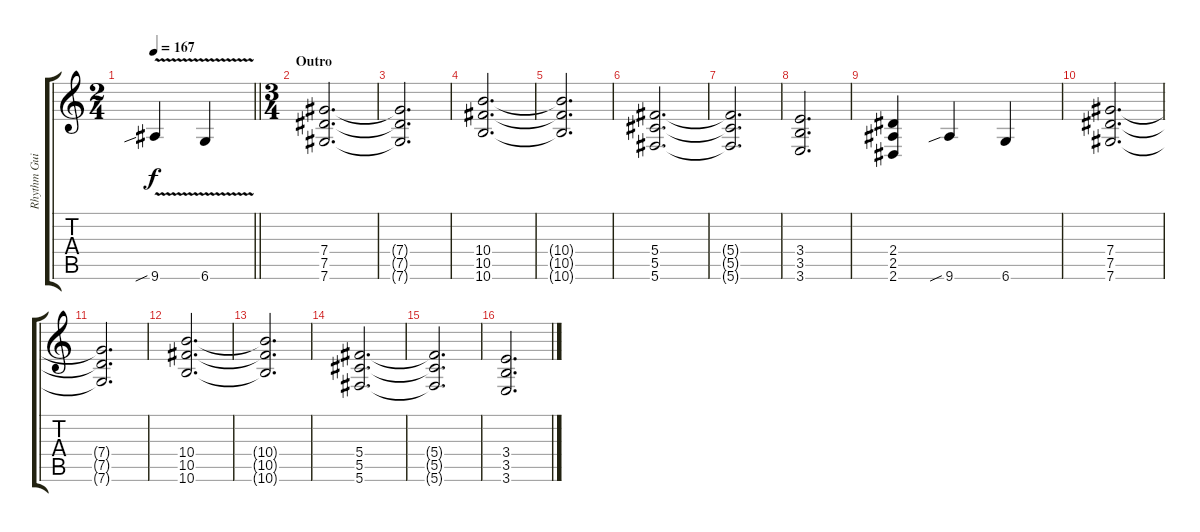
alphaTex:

\track ("Rhythm Guitar II" "Rhythm Gui") {instrument overdrivenguitar}
\staff {score tabs}
\tuning (Eb4 Bb3 Gb3 Db3 Ab2 Db2) {hide}
\ts (2 4)
\tempo 167
\clef g2
\barLineRight lightlight
\ks c
9.6{v sib}.4{dy f} 6.6{v}.4 |
\ts (3 4)
\section ("" "Outro")
(7.4 7.5 7.6).2{d} |
(7.4{t} 7.5{t} 7.6{t}).2{d} |
(10.4 10.5 10.6).2{d} |
(10.4{t} 10.5{t} 10.6{t}).2{d} |
(5.4 5.5 5.6).2{d} |
(5.4{t} 5.5{t} 5.6{t}).2{d} |
(3.4 3.5 3.6).2{d} |
(2.4 2.5 2.6).4 9.6{sib}.4 6.6.4 |
(7.4 7.5 7.6).2{d} |
(7.4{t} 7.5{t} 7.6{t}).2{d} |
(10.4 10.5 10.6).2{d} |
(10.4{t} 10.5{t} 10.6{t}).2{d} |
(5.4 5.5 5.6).2{d} |
(5.4{t} 5.5{t} 5.6{t}).2{d} |
(3.4 3.5 3.6).2{d}
